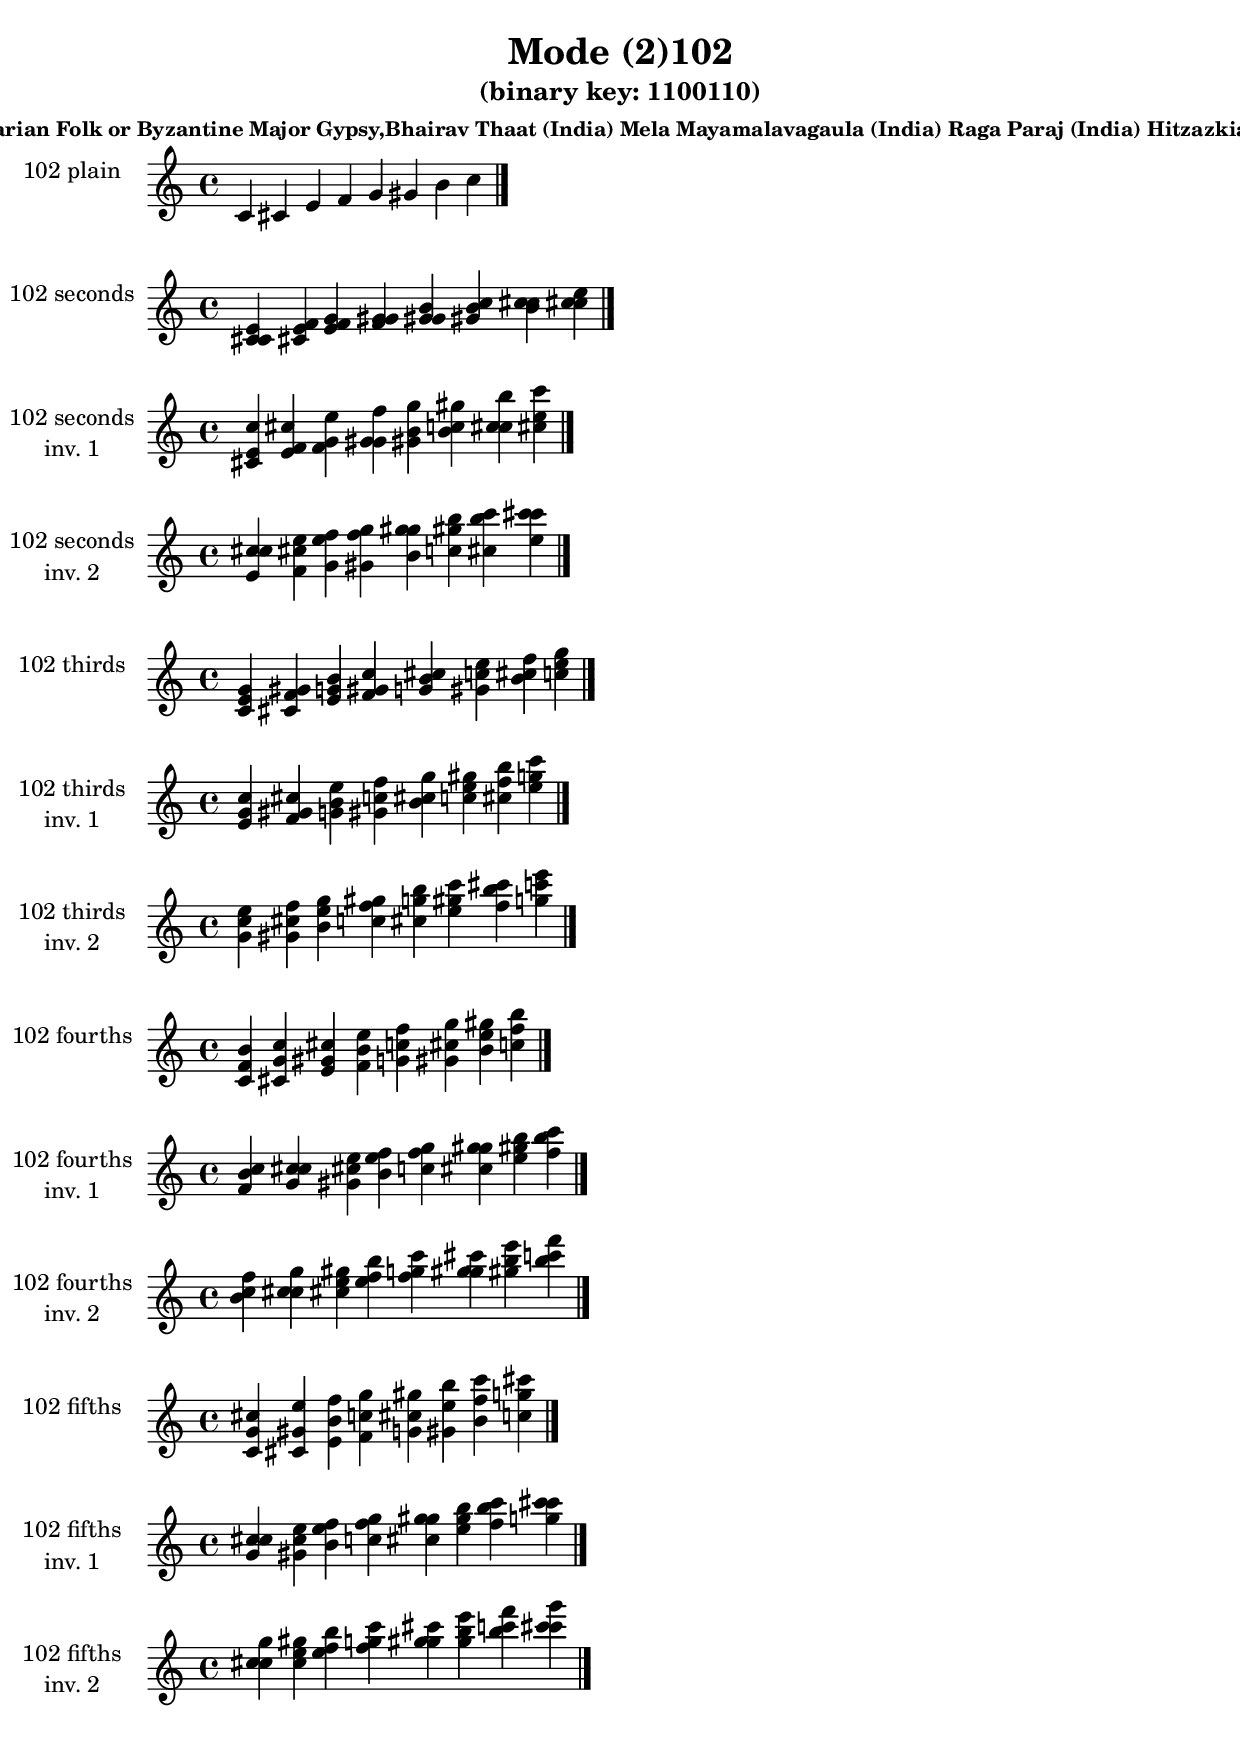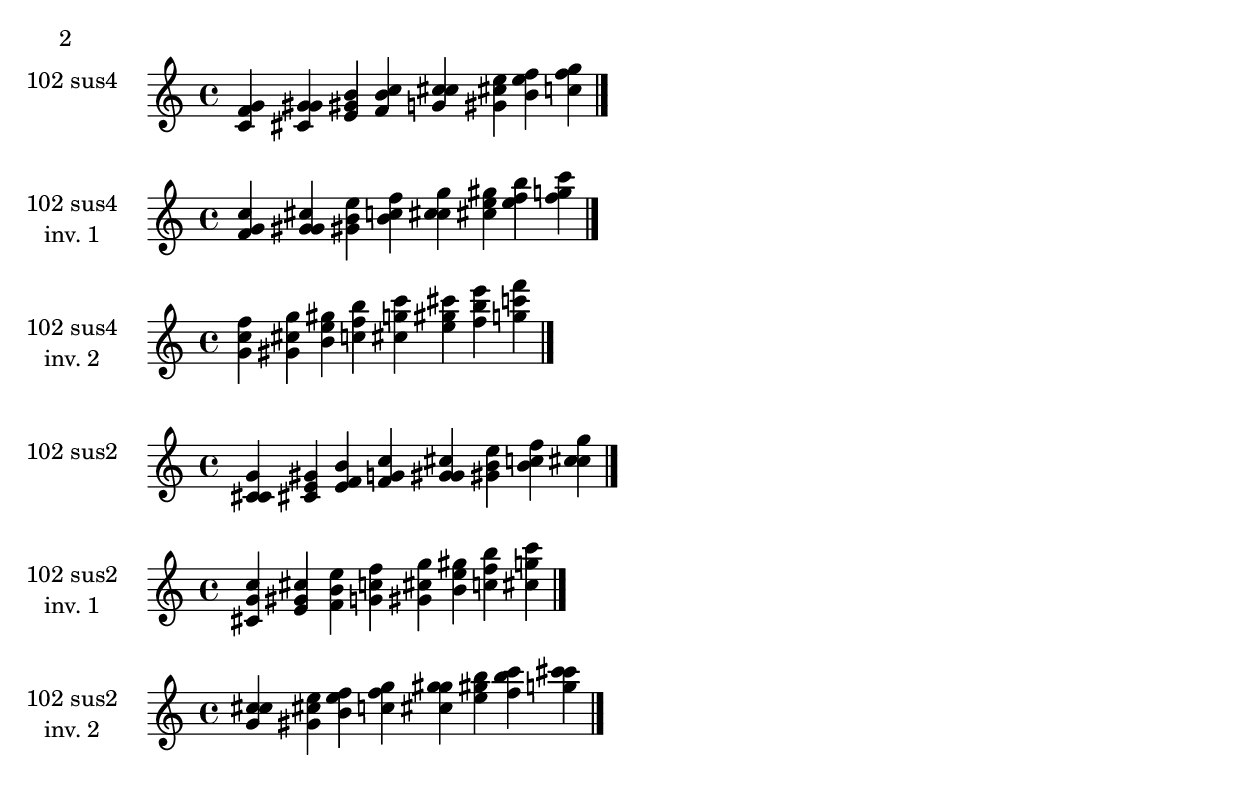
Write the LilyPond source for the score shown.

\version "2.19.0"

\header {
  title = "Mode (2)102"
  subtitle = "(binary key: 1100110)"
  subsubtitle = "(aka: Hungarian Folk or Byzantine Major Gypsy,Bhairav Thaat (India) Mela Mayamalavagaula (India) Raga Paraj (India) Hitzazkiar (Greece))"
 %% Remove default LilyPond tagline
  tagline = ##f
}

\paper {
  #(set-paper-size "a4")
}

global = {
  \key c \major
  \time 4/4
  \tempo 4=100
}

\book {
  \score {
    \new Staff \with {
      instrumentName =  \markup { \column {
         \hcenter-in #14 \line { 102 plain }
         \hcenter-in #14 \line {  } } }
      midiInstrument = "oboe"
    } { \accidentalStyle "default"
        \cadenzaOn c' cis' e' f' g' gis' b' c''  \cadenzaOff \bar "|." }
    \layout { }
  }
  \score {
    \new Staff \with {
      instrumentName =  \markup { \column {
         \hcenter-in #14 \line { 102 seconds }
         \hcenter-in #14 \line {  } } }
      midiInstrument = "oboe"
    } { \accidentalStyle "default"
        \cadenzaOn <c' cis' e'> <cis' e' f'> <e' f' g'> <f' g' gis'> <g' gis' b'> <gis' b' c''> <b' c'' cis''> <c'' cis'' e''>  \cadenzaOff \bar "|." }
    \layout { }
  }
  \score {
    \new Staff \with {
      instrumentName =  \markup { \column {
         \hcenter-in #14 \line { 102 seconds }
         \hcenter-in #14 \line { inv. 1 } } }
      midiInstrument = "oboe"
    } { \accidentalStyle "default"
        \cadenzaOn <cis' e' c''> <e' f' cis''> <f' g' e''> <g' gis' f''> <gis' b' g''> <b' c'' gis''> <c'' cis'' b''> <cis'' e'' c'''>  \cadenzaOff \bar "|." }
    \layout { }
  }
  \score {
    \new Staff \with {
      instrumentName =  \markup { \column {
         \hcenter-in #14 \line { 102 seconds }
         \hcenter-in #14 \line { inv. 2 } } }
      midiInstrument = "oboe"
    } { \accidentalStyle "default"
        \cadenzaOn <e' c'' cis''> <f' cis'' e''> <g' e'' f''> <gis' f'' g''> <b' g'' gis''> <c'' gis'' b''> <cis'' b'' c'''> <e'' c''' cis'''>  \cadenzaOff \bar "|." }
    \layout { }
  }
  \score {
    \new Staff \with {
      instrumentName =  \markup { \column {
         \hcenter-in #14 \line { 102 thirds }
         \hcenter-in #14 \line {  } } }
      midiInstrument = "oboe"
    } { \accidentalStyle "default"
        \cadenzaOn <c' e' g'> <cis' f' gis'> <e' g' b'> <f' gis' c''> <g' b' cis''> <gis' c'' e''> <b' cis'' f''> <c'' e'' g''>  \cadenzaOff \bar "|." }
    \layout { }
  }
  \score {
    \new Staff \with {
      instrumentName =  \markup { \column {
         \hcenter-in #14 \line { 102 thirds }
         \hcenter-in #14 \line { inv. 1 } } }
      midiInstrument = "oboe"
    } { \accidentalStyle "default"
        \cadenzaOn <e' g' c''> <f' gis' cis''> <g' b' e''> <gis' c'' f''> <b' cis'' g''> <c'' e'' gis''> <cis'' f'' b''> <e'' g'' c'''>  \cadenzaOff \bar "|." }
    \layout { }
  }
  \score {
    \new Staff \with {
      instrumentName =  \markup { \column {
         \hcenter-in #14 \line { 102 thirds }
         \hcenter-in #14 \line { inv. 2 } } }
      midiInstrument = "oboe"
    } { \accidentalStyle "default"
        \cadenzaOn <g' c'' e''> <gis' cis'' f''> <b' e'' g''> <c'' f'' gis''> <cis'' g'' b''> <e'' gis'' c'''> <f'' b'' cis'''> <g'' c''' e'''>  \cadenzaOff \bar "|." }
    \layout { }
  }
  \score {
    \new Staff \with {
      instrumentName =  \markup { \column {
         \hcenter-in #14 \line { 102 fourths }
         \hcenter-in #14 \line {  } } }
      midiInstrument = "oboe"
    } { \accidentalStyle "default"
        \cadenzaOn <c' f' b'> <cis' g' c''> <e' gis' cis''> <f' b' e''> <g' c'' f''> <gis' cis'' g''> <b' e'' gis''> <c'' f'' b''>  \cadenzaOff \bar "|." }
    \layout { }
  }
  \score {
    \new Staff \with {
      instrumentName =  \markup { \column {
         \hcenter-in #14 \line { 102 fourths }
         \hcenter-in #14 \line { inv. 1 } } }
      midiInstrument = "oboe"
    } { \accidentalStyle "default"
        \cadenzaOn <f' b' c''> <g' c'' cis''> <gis' cis'' e''> <b' e'' f''> <c'' f'' g''> <cis'' g'' gis''> <e'' gis'' b''> <f'' b'' c'''>  \cadenzaOff \bar "|." }
    \layout { }
  }
  \score {
    \new Staff \with {
      instrumentName =  \markup { \column {
         \hcenter-in #14 \line { 102 fourths }
         \hcenter-in #14 \line { inv. 2 } } }
      midiInstrument = "oboe"
    } { \accidentalStyle "default"
        \cadenzaOn <b' c'' f''> <c'' cis'' g''> <cis'' e'' gis''> <e'' f'' b''> <f'' g'' c'''> <g'' gis'' cis'''> <gis'' b'' e'''> <b'' c''' f'''>  \cadenzaOff \bar "|." }
    \layout { }
  }
  \score {
    \new Staff \with {
      instrumentName =  \markup { \column {
         \hcenter-in #14 \line { 102 fifths }
         \hcenter-in #14 \line {  } } }
      midiInstrument = "oboe"
    } { \accidentalStyle "default"
        \cadenzaOn <c' g' cis''> <cis' gis' e''> <e' b' f''> <f' c'' g''> <g' cis'' gis''> <gis' e'' b''> <b' f'' c'''> <c'' g'' cis'''>  \cadenzaOff \bar "|." }
    \layout { }
  }
  \score {
    \new Staff \with {
      instrumentName =  \markup { \column {
         \hcenter-in #14 \line { 102 fifths }
         \hcenter-in #14 \line { inv. 1 } } }
      midiInstrument = "oboe"
    } { \accidentalStyle "default"
        \cadenzaOn <g' cis'' c''> <gis' e'' cis''> <b' f'' e''> <c'' g'' f''> <cis'' gis'' g''> <e'' b'' gis''> <f'' c''' b''> <g'' cis''' c'''>  \cadenzaOff \bar "|." }
    \layout { }
  }
  \score {
    \new Staff \with {
      instrumentName =  \markup { \column {
         \hcenter-in #14 \line { 102 fifths }
         \hcenter-in #14 \line { inv. 2 } } }
      midiInstrument = "oboe"
    } { \accidentalStyle "default"
        \cadenzaOn <cis'' c'' g''> <e'' cis'' gis''> <f'' e'' b''> <g'' f'' c'''> <gis'' g'' cis'''> <b'' gis'' e'''> <c''' b'' f'''> <cis''' c''' g'''>  \cadenzaOff \bar "|." }
    \layout { }
  }
  \score {
    \new Staff \with {
      instrumentName =  \markup { \column {
         \hcenter-in #14 \line { 102 sus4 }
         \hcenter-in #14 \line {  } } }
      midiInstrument = "oboe"
    } { \accidentalStyle "default"
        \cadenzaOn <c' f' g'> <cis' g' gis'> <e' gis' b'> <f' b' c''> <g' c'' cis''> <gis' cis'' e''> <b' e'' f''> <c'' f'' g''>  \cadenzaOff \bar "|." }
    \layout { }
  }
  \score {
    \new Staff \with {
      instrumentName =  \markup { \column {
         \hcenter-in #14 \line { 102 sus4 }
         \hcenter-in #14 \line { inv. 1 } } }
      midiInstrument = "oboe"
    } { \accidentalStyle "default"
        \cadenzaOn <f' g' c''> <g' gis' cis''> <gis' b' e''> <b' c'' f''> <c'' cis'' g''> <cis'' e'' gis''> <e'' f'' b''> <f'' g'' c'''>  \cadenzaOff \bar "|." }
    \layout { }
  }
  \score {
    \new Staff \with {
      instrumentName =  \markup { \column {
         \hcenter-in #14 \line { 102 sus4 }
         \hcenter-in #14 \line { inv. 2 } } }
      midiInstrument = "oboe"
    } { \accidentalStyle "default"
        \cadenzaOn <g' c'' f''> <gis' cis'' g''> <b' e'' gis''> <c'' f'' b''> <cis'' g'' c'''> <e'' gis'' cis'''> <f'' b'' e'''> <g'' c''' f'''>  \cadenzaOff \bar "|." }
    \layout { }
  }
  \score {
    \new Staff \with {
      instrumentName =  \markup { \column {
         \hcenter-in #14 \line { 102 sus2 }
         \hcenter-in #14 \line {  } } }
      midiInstrument = "oboe"
    } { \accidentalStyle "default"
        \cadenzaOn <c' cis' g'> <cis' e' gis'> <e' f' b'> <f' g' c''> <g' gis' cis''> <gis' b' e''> <b' c'' f''> <c'' cis'' g''>  \cadenzaOff \bar "|." }
    \layout { }
  }
  \score {
    \new Staff \with {
      instrumentName =  \markup { \column {
         \hcenter-in #14 \line { 102 sus2 }
         \hcenter-in #14 \line { inv. 1 } } }
      midiInstrument = "oboe"
    } { \accidentalStyle "default"
        \cadenzaOn <cis' g' c''> <e' gis' cis''> <f' b' e''> <g' c'' f''> <gis' cis'' g''> <b' e'' gis''> <c'' f'' b''> <cis'' g'' c'''>  \cadenzaOff \bar "|." }
    \layout { }
  }
  \score {
    \new Staff \with {
      instrumentName =  \markup { \column {
         \hcenter-in #14 \line { 102 sus2 }
         \hcenter-in #14 \line { inv. 2 } } }
      midiInstrument = "oboe"
    } { \accidentalStyle "default"
        \cadenzaOn <g' c'' cis''> <gis' cis'' e''> <b' e'' f''> <c'' f'' g''> <cis'' g'' gis''> <e'' gis'' b''> <f'' b'' c'''> <g'' c''' cis'''>  \cadenzaOff \bar "|." }
    \layout { }
  }
}

\book {
  \bookOutputSuffix "plain_"
  \score {
    \new Staff \with {
      instrumentName =  \markup { \column {
         \hcenter-in #14 \line { 102 plain }
         \hcenter-in #14 \line {  } } }
      midiInstrument = "oboe"
    } { \accidentalStyle "default"
        \cadenzaOn c' cis' e' f' g' gis' b' c''  \cadenzaOff \bar "|." }
    \midi { }
  }
}
\book {
  \bookOutputSuffix "seconds_"
  \score {
    \new Staff \with {
      instrumentName =  \markup { \column {
         \hcenter-in #14 \line { 102 seconds }
         \hcenter-in #14 \line {  } } }
      midiInstrument = "oboe"
    } { \accidentalStyle "default"
        \cadenzaOn <c' cis' e'> <cis' e' f'> <e' f' g'> <f' g' gis'> <g' gis' b'> <gis' b' c''> <b' c'' cis''> <c'' cis'' e''>  \cadenzaOff \bar "|." }
    \midi { }
  }
}
\book {
  \bookOutputSuffix "seconds_inv. 1"
  \score {
    \new Staff \with {
      instrumentName =  \markup { \column {
         \hcenter-in #14 \line { 102 seconds }
         \hcenter-in #14 \line { inv. 1 } } }
      midiInstrument = "oboe"
    } { \accidentalStyle "default"
        \cadenzaOn <cis' e' c''> <e' f' cis''> <f' g' e''> <g' gis' f''> <gis' b' g''> <b' c'' gis''> <c'' cis'' b''> <cis'' e'' c'''>  \cadenzaOff \bar "|." }
    \midi { }
  }
}
\book {
  \bookOutputSuffix "seconds_inv. 2"
  \score {
    \new Staff \with {
      instrumentName =  \markup { \column {
         \hcenter-in #14 \line { 102 seconds }
         \hcenter-in #14 \line { inv. 2 } } }
      midiInstrument = "oboe"
    } { \accidentalStyle "default"
        \cadenzaOn <e' c'' cis''> <f' cis'' e''> <g' e'' f''> <gis' f'' g''> <b' g'' gis''> <c'' gis'' b''> <cis'' b'' c'''> <e'' c''' cis'''>  \cadenzaOff \bar "|." }
    \midi { }
  }
}
\book {
  \bookOutputSuffix "thirds_"
  \score {
    \new Staff \with {
      instrumentName =  \markup { \column {
         \hcenter-in #14 \line { 102 thirds }
         \hcenter-in #14 \line {  } } }
      midiInstrument = "oboe"
    } { \accidentalStyle "default"
        \cadenzaOn <c' e' g'> <cis' f' gis'> <e' g' b'> <f' gis' c''> <g' b' cis''> <gis' c'' e''> <b' cis'' f''> <c'' e'' g''>  \cadenzaOff \bar "|." }
    \midi { }
  }
}
\book {
  \bookOutputSuffix "thirds_inv. 1"
  \score {
    \new Staff \with {
      instrumentName =  \markup { \column {
         \hcenter-in #14 \line { 102 thirds }
         \hcenter-in #14 \line { inv. 1 } } }
      midiInstrument = "oboe"
    } { \accidentalStyle "default"
        \cadenzaOn <e' g' c''> <f' gis' cis''> <g' b' e''> <gis' c'' f''> <b' cis'' g''> <c'' e'' gis''> <cis'' f'' b''> <e'' g'' c'''>  \cadenzaOff \bar "|." }
    \midi { }
  }
}
\book {
  \bookOutputSuffix "thirds_inv. 2"
  \score {
    \new Staff \with {
      instrumentName =  \markup { \column {
         \hcenter-in #14 \line { 102 thirds }
         \hcenter-in #14 \line { inv. 2 } } }
      midiInstrument = "oboe"
    } { \accidentalStyle "default"
        \cadenzaOn <g' c'' e''> <gis' cis'' f''> <b' e'' g''> <c'' f'' gis''> <cis'' g'' b''> <e'' gis'' c'''> <f'' b'' cis'''> <g'' c''' e'''>  \cadenzaOff \bar "|." }
    \midi { }
  }
}
\book {
  \bookOutputSuffix "fourths_"
  \score {
    \new Staff \with {
      instrumentName =  \markup { \column {
         \hcenter-in #14 \line { 102 fourths }
         \hcenter-in #14 \line {  } } }
      midiInstrument = "oboe"
    } { \accidentalStyle "default"
        \cadenzaOn <c' f' b'> <cis' g' c''> <e' gis' cis''> <f' b' e''> <g' c'' f''> <gis' cis'' g''> <b' e'' gis''> <c'' f'' b''>  \cadenzaOff \bar "|." }
    \midi { }
  }
}
\book {
  \bookOutputSuffix "fourths_inv. 1"
  \score {
    \new Staff \with {
      instrumentName =  \markup { \column {
         \hcenter-in #14 \line { 102 fourths }
         \hcenter-in #14 \line { inv. 1 } } }
      midiInstrument = "oboe"
    } { \accidentalStyle "default"
        \cadenzaOn <f' b' c''> <g' c'' cis''> <gis' cis'' e''> <b' e'' f''> <c'' f'' g''> <cis'' g'' gis''> <e'' gis'' b''> <f'' b'' c'''>  \cadenzaOff \bar "|." }
    \midi { }
  }
}
\book {
  \bookOutputSuffix "fourths_inv. 2"
  \score {
    \new Staff \with {
      instrumentName =  \markup { \column {
         \hcenter-in #14 \line { 102 fourths }
         \hcenter-in #14 \line { inv. 2 } } }
      midiInstrument = "oboe"
    } { \accidentalStyle "default"
        \cadenzaOn <b' c'' f''> <c'' cis'' g''> <cis'' e'' gis''> <e'' f'' b''> <f'' g'' c'''> <g'' gis'' cis'''> <gis'' b'' e'''> <b'' c''' f'''>  \cadenzaOff \bar "|." }
    \midi { }
  }
}
\book {
  \bookOutputSuffix "fifths_"
  \score {
    \new Staff \with {
      instrumentName =  \markup { \column {
         \hcenter-in #14 \line { 102 fifths }
         \hcenter-in #14 \line {  } } }
      midiInstrument = "oboe"
    } { \accidentalStyle "default"
        \cadenzaOn <c' g' cis''> <cis' gis' e''> <e' b' f''> <f' c'' g''> <g' cis'' gis''> <gis' e'' b''> <b' f'' c'''> <c'' g'' cis'''>  \cadenzaOff \bar "|." }
    \midi { }
  }
}
\book {
  \bookOutputSuffix "fifths_inv. 1"
  \score {
    \new Staff \with {
      instrumentName =  \markup { \column {
         \hcenter-in #14 \line { 102 fifths }
         \hcenter-in #14 \line { inv. 1 } } }
      midiInstrument = "oboe"
    } { \accidentalStyle "default"
        \cadenzaOn <g' cis'' c''> <gis' e'' cis''> <b' f'' e''> <c'' g'' f''> <cis'' gis'' g''> <e'' b'' gis''> <f'' c''' b''> <g'' cis''' c'''>  \cadenzaOff \bar "|." }
    \midi { }
  }
}
\book {
  \bookOutputSuffix "fifths_inv. 2"
  \score {
    \new Staff \with {
      instrumentName =  \markup { \column {
         \hcenter-in #14 \line { 102 fifths }
         \hcenter-in #14 \line { inv. 2 } } }
      midiInstrument = "oboe"
    } { \accidentalStyle "default"
        \cadenzaOn <cis'' c'' g''> <e'' cis'' gis''> <f'' e'' b''> <g'' f'' c'''> <gis'' g'' cis'''> <b'' gis'' e'''> <c''' b'' f'''> <cis''' c''' g'''>  \cadenzaOff \bar "|." }
    \midi { }
  }
}
\book {
  \bookOutputSuffix "sus4_"
  \score {
    \new Staff \with {
      instrumentName =  \markup { \column {
         \hcenter-in #14 \line { 102 sus4 }
         \hcenter-in #14 \line {  } } }
      midiInstrument = "oboe"
    } { \accidentalStyle "default"
        \cadenzaOn <c' f' g'> <cis' g' gis'> <e' gis' b'> <f' b' c''> <g' c'' cis''> <gis' cis'' e''> <b' e'' f''> <c'' f'' g''>  \cadenzaOff \bar "|." }
    \midi { }
  }
}
\book {
  \bookOutputSuffix "sus4_inv. 1"
  \score {
    \new Staff \with {
      instrumentName =  \markup { \column {
         \hcenter-in #14 \line { 102 sus4 }
         \hcenter-in #14 \line { inv. 1 } } }
      midiInstrument = "oboe"
    } { \accidentalStyle "default"
        \cadenzaOn <f' g' c''> <g' gis' cis''> <gis' b' e''> <b' c'' f''> <c'' cis'' g''> <cis'' e'' gis''> <e'' f'' b''> <f'' g'' c'''>  \cadenzaOff \bar "|." }
    \midi { }
  }
}
\book {
  \bookOutputSuffix "sus4_inv. 2"
  \score {
    \new Staff \with {
      instrumentName =  \markup { \column {
         \hcenter-in #14 \line { 102 sus4 }
         \hcenter-in #14 \line { inv. 2 } } }
      midiInstrument = "oboe"
    } { \accidentalStyle "default"
        \cadenzaOn <g' c'' f''> <gis' cis'' g''> <b' e'' gis''> <c'' f'' b''> <cis'' g'' c'''> <e'' gis'' cis'''> <f'' b'' e'''> <g'' c''' f'''>  \cadenzaOff \bar "|." }
    \midi { }
  }
}
\book {
  \bookOutputSuffix "sus2_"
  \score {
    \new Staff \with {
      instrumentName =  \markup { \column {
         \hcenter-in #14 \line { 102 sus2 }
         \hcenter-in #14 \line {  } } }
      midiInstrument = "oboe"
    } { \accidentalStyle "default"
        \cadenzaOn <c' cis' g'> <cis' e' gis'> <e' f' b'> <f' g' c''> <g' gis' cis''> <gis' b' e''> <b' c'' f''> <c'' cis'' g''>  \cadenzaOff \bar "|." }
    \midi { }
  }
}
\book {
  \bookOutputSuffix "sus2_inv. 1"
  \score {
    \new Staff \with {
      instrumentName =  \markup { \column {
         \hcenter-in #14 \line { 102 sus2 }
         \hcenter-in #14 \line { inv. 1 } } }
      midiInstrument = "oboe"
    } { \accidentalStyle "default"
        \cadenzaOn <cis' g' c''> <e' gis' cis''> <f' b' e''> <g' c'' f''> <gis' cis'' g''> <b' e'' gis''> <c'' f'' b''> <cis'' g'' c'''>  \cadenzaOff \bar "|." }
    \midi { }
  }
}
\book {
  \bookOutputSuffix "sus2_inv. 2"
  \score {
    \new Staff \with {
      instrumentName =  \markup { \column {
         \hcenter-in #14 \line { 102 sus2 }
         \hcenter-in #14 \line { inv. 2 } } }
      midiInstrument = "oboe"
    } { \accidentalStyle "default"
        \cadenzaOn <g' c'' cis''> <gis' cis'' e''> <b' e'' f''> <c'' f'' g''> <cis'' g'' gis''> <e'' gis'' b''> <f'' b'' c'''> <g'' c''' cis'''>  \cadenzaOff \bar "|." }
    \midi { }
  }
}
